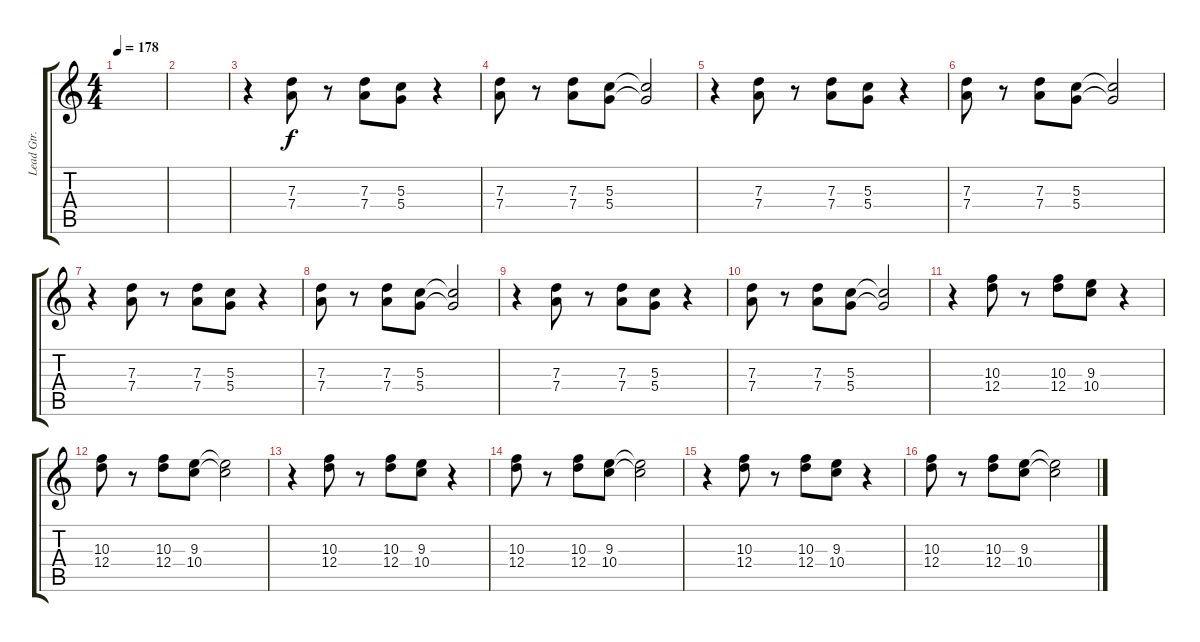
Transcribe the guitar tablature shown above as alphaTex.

\track ("Lead Gtr." "Lead Gtr.") {instrument distortionguitar}
\staff {score tabs}
\tuning (E4 B3 G3 D3 A2 D2) {hide}
\ts (4 4)
\tempo 178
\clef g2
\ks c
|
|
r.4{instrument distortionguitar} (7.3 7.4).8 r.8 (7.3 7.4).8 (5.3 5.4).8 r.4 |
(7.3 7.4).8 r.8 (7.3 7.4).8 (5.3 5.4).8 (5.3{t} 5.4{t}).2 |
r.4 (7.3 7.4).8 r.8 (7.3 7.4).8 (5.3 5.4).8 r.4 |
(7.3 7.4).8 r.8 (7.3 7.4).8 (5.3 5.4).8 (5.3{t} 5.4{t}).2 |
r.4 (7.3 7.4).8 r.8 (7.3 7.4).8 (5.3 5.4).8 r.4 |
(7.3 7.4).8 r.8 (7.3 7.4).8 (5.3 5.4).8 (5.3{t} 5.4{t}).2 |
r.4 (7.3 7.4).8 r.8 (7.3 7.4).8 (5.3 5.4).8 r.4 |
(7.3 7.4).8 r.8 (7.3 7.4).8 (5.3 5.4).8 (5.3{t} 5.4{t}).2 |
r.4{volume 14} (10.3 12.4).8 r.8 (10.3 12.4).8 (9.3 10.4).8 r.4 |
(10.3 12.4).8 r.8 (10.3 12.4).8 (9.3 10.4).8 (9.3{t} 10.4{t}).2 |
r.4 (10.3 12.4).8 r.8 (10.3 12.4).8 (9.3 10.4).8 r.4 |
(10.3 12.4).8 r.8 (10.3 12.4).8 (9.3 10.4).8 (9.3{t} 10.4{t}).2 |
r.4 (10.3 12.4).8 r.8 (10.3 12.4).8 (9.3 10.4).8 r.4 |
(10.3 12.4).8 r.8 (10.3 12.4).8 (9.3 10.4).8 (9.3{t} 10.4{t}).2
